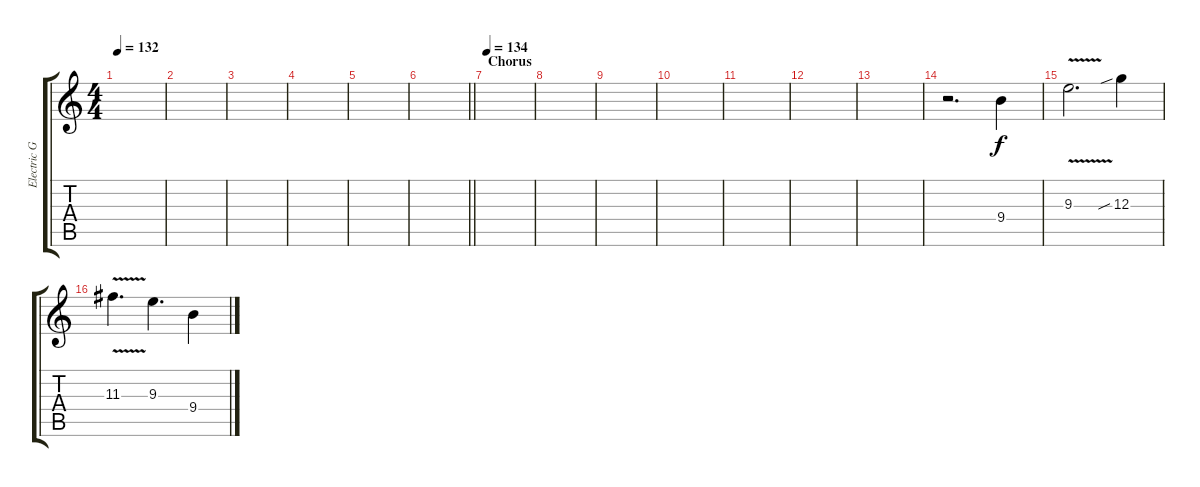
\track ("Electric Guitar" "Electric G") {instrument distortionguitar}
\staff {score tabs}
\tuning (E4 B3 G3 D3 A2 E2) {hide}
\ts (4 4)
\tempo 132
\clef g2
\ks c
|
|
|
|
|
\barLineRight lightlight
|
\section ("" "Chorus")
\tempo 134
|
|
|
|
|
|
|
r.2{d} 9.4.4 |
9.3{v}.2{d} 12.3{sib}.4 |
11.3{v}.4{d} 9.3.4{d} 9.4.4
